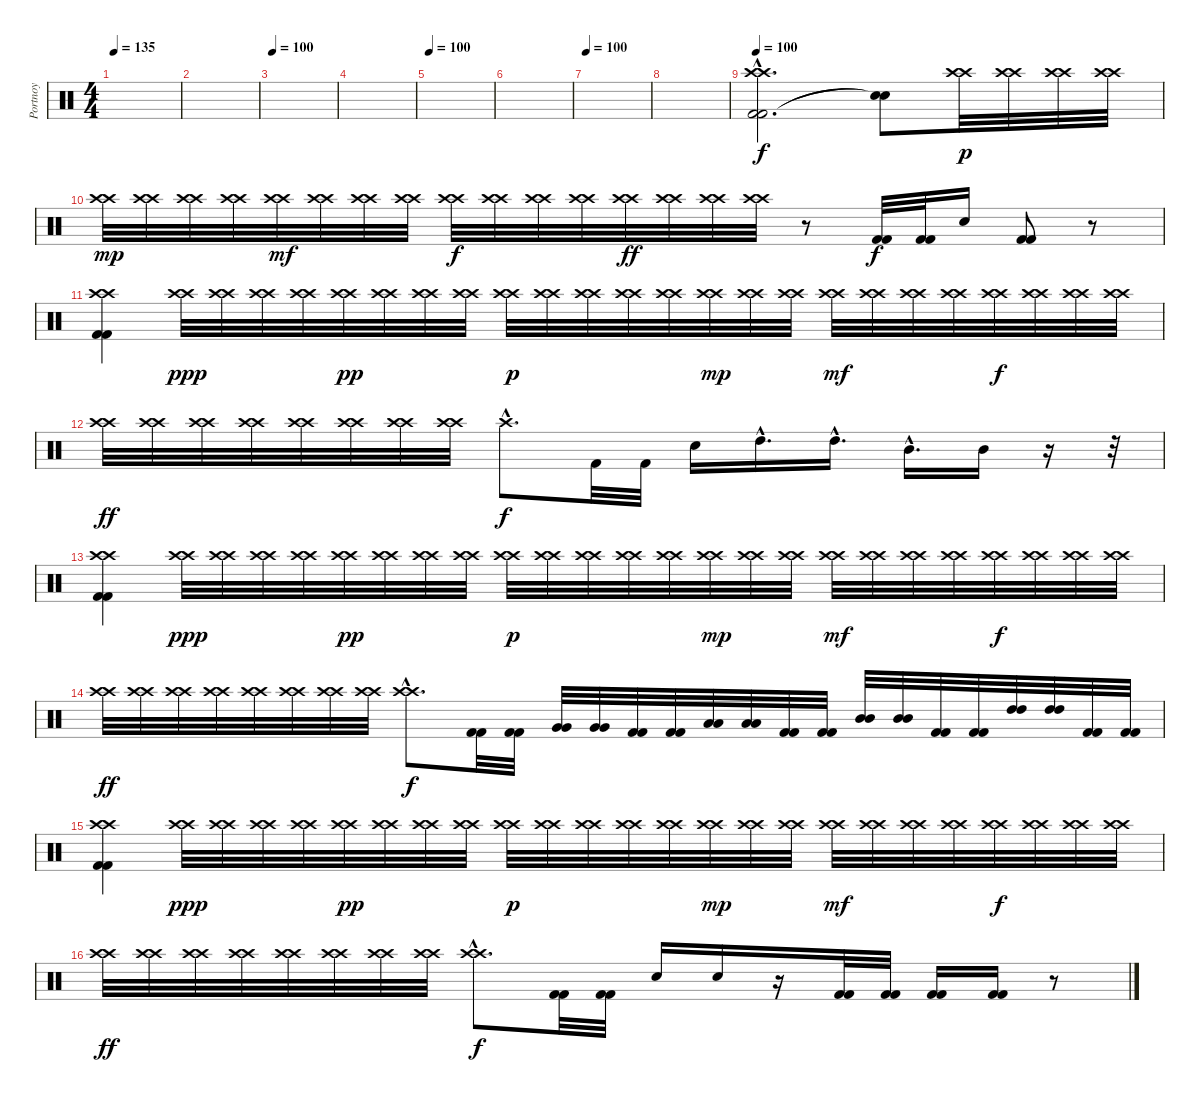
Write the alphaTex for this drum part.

\track ("Portnoy" "Portnoy") {instrument percussion}
\staff {score}
\articulation defaults
\ts (4 4)
\tempo 135
\tempo 100
\tempo 135
\clef neutral
\ks c
|
|
\tempo 100
|
|
\tempo 100
|
|
\tempo 100
|
|
\tempo 100
("Kick (hit) 2"{hac} "Kick (hit) 2"{hac} "Crash high (hit)"{hac} "Crash high (hit)"{hac}).2{d} ("Snare (hit)"{t} "Snare (hit)"{t}).8 ("Crash high (hit)" "Crash high (hit)").32{dy p} ("Crash high (hit)" "Crash high (hit)").32 ("Crash high (hit)" "Crash high (hit)").32 ("Crash high (hit)" "Crash high (hit)").32 |
("Crash high (hit)" "Crash high (hit)").32{dy mp} ("Crash high (hit)" "Crash high (hit)").32 ("Crash high (hit)" "Crash high (hit)").32 ("Crash high (hit)" "Crash high (hit)").32 ("Crash high (hit)" "Crash high (hit)").32{dy mf} ("Crash high (hit)" "Crash high (hit)").32 ("Crash high (hit)" "Crash high (hit)").32 ("Crash high (hit)" "Crash high (hit)").32 ("Crash high (hit)" "Crash high (hit)").32{dy f} ("Crash high (hit)" "Crash high (hit)").32 ("Crash high (hit)" "Crash high (hit)").32 ("Crash high (hit)" "Crash high (hit)").32 ("Crash high (hit)" "Crash high (hit)").32{dy ff} ("Crash high (hit)" "Crash high (hit)").32 ("Crash high (hit)" "Crash high (hit)").32 ("Crash high (hit)" "Crash high (hit)").32 r.8 ("Kick (hit) 2" "Kick (hit) 2").32{dy f} ("Kick (hit) 2" "Kick (hit) 2").32 "Electric Snare (hit)".16 ("Kick (hit) 2" "Kick (hit) 2").8 r.8 |
("Kick (hit) 2" "Kick (hit) 2" "Crash high (hit)" "Crash high (hit)").4 ("Crash high (hit)" "Crash high (hit)").32{dy ppp} ("Crash high (hit)" "Crash high (hit)").32 ("Crash high (hit)" "Crash high (hit)").32 ("Crash high (hit)" "Crash high (hit)").32 ("Crash high (hit)" "Crash high (hit)").32{dy pp} ("Crash high (hit)" "Crash high (hit)").32 ("Crash high (hit)" "Crash high (hit)").32 ("Crash high (hit)" "Crash high (hit)").32 ("Crash high (hit)" "Crash high (hit)").32{dy p} ("Crash high (hit)" "Crash high (hit)").32 ("Crash high (hit)" "Crash high (hit)").32 ("Crash high (hit)" "Crash high (hit)").32 ("Crash high (hit)" "Crash high (hit)").32 ("Crash high (hit)" "Crash high (hit)").32{dy mp} ("Crash high (hit)" "Crash high (hit)").32 ("Crash high (hit)" "Crash high (hit)").32 ("Crash high (hit)" "Crash high (hit)").32{dy mf} ("Crash high (hit)" "Crash high (hit)").32 ("Crash high (hit)" "Crash high (hit)").32 ("Crash high (hit)" "Crash high (hit)").32 ("Crash high (hit)" "Crash high (hit)").32{dy f} ("Crash high (hit)" "Crash high (hit)").32 ("Crash high (hit)" "Crash high (hit)").32 ("Crash high (hit)" "Crash high (hit)").32 |
("Crash high (hit)" "Crash high (hit)").32{dy ff} ("Crash high (hit)" "Crash high (hit)").32 ("Crash high (hit)" "Crash high (hit)").32 ("Crash high (hit)" "Crash high (hit)").32 ("Crash high (hit)" "Crash high (hit)").32 ("Crash high (hit)" "Crash high (hit)").32 ("Crash high (hit)" "Crash high (hit)").32 ("Crash high (hit)" "Crash high (hit)").32 "Crash high (hit)"{hac}.8{d dy f} "Kick (hit) 2".32 "Kick (hit) 2".32 "Electric Snare (hit)".16 "High Tom (hit)"{hac}.16{d} "High Tom (hit)"{hac}.16{d} "Mid Tom (hit)"{hac}.16{d} "Mid Tom (hit)".16 r.16 r.32 |
("Kick (hit) 2" "Kick (hit) 2" "Crash high (hit)" "Crash high (hit)").4 ("Crash high (hit)" "Crash high (hit)").32{dy ppp} ("Crash high (hit)" "Crash high (hit)").32 ("Crash high (hit)" "Crash high (hit)").32 ("Crash high (hit)" "Crash high (hit)").32 ("Crash high (hit)" "Crash high (hit)").32{dy pp} ("Crash high (hit)" "Crash high (hit)").32 ("Crash high (hit)" "Crash high (hit)").32 ("Crash high (hit)" "Crash high (hit)").32 ("Crash high (hit)" "Crash high (hit)").32{dy p} ("Crash high (hit)" "Crash high (hit)").32 ("Crash high (hit)" "Crash high (hit)").32 ("Crash high (hit)" "Crash high (hit)").32 ("Crash high (hit)" "Crash high (hit)").32 ("Crash high (hit)" "Crash high (hit)").32{dy mp} ("Crash high (hit)" "Crash high (hit)").32 ("Crash high (hit)" "Crash high (hit)").32 ("Crash high (hit)" "Crash high (hit)").32{dy mf} ("Crash high (hit)" "Crash high (hit)").32 ("Crash high (hit)" "Crash high (hit)").32 ("Crash high (hit)" "Crash high (hit)").32 ("Crash high (hit)" "Crash high (hit)").32{dy f} ("Crash high (hit)" "Crash high (hit)").32 ("Crash high (hit)" "Crash high (hit)").32 ("Crash high (hit)" "Crash high (hit)").32 |
("Crash high (hit)" "Crash high (hit)").32{dy ff} ("Crash high (hit)" "Crash high (hit)").32 ("Crash high (hit)" "Crash high (hit)").32 ("Crash high (hit)" "Crash high (hit)").32 ("Crash high (hit)" "Crash high (hit)").32 ("Crash high (hit)" "Crash high (hit)").32 ("Crash high (hit)" "Crash high (hit)").32 ("Crash high (hit)" "Crash high (hit)").32 ("Crash high (hit)"{hac} "Crash high (hit)"{hac}).8{d dy f} ("Kick (hit) 2" "Kick (hit) 2").32 ("Kick (hit) 2" "Kick (hit) 2").32 ("Very Low Tom (hit)" "Very Low Tom (hit)").32 ("Very Low Tom (hit)" "Very Low Tom (hit)").32 ("Kick (hit) 2" "Kick (hit) 2").32 ("Kick (hit) 2" "Kick (hit) 2").32 ("Low Tom (hit)" "Low Tom (hit)").32 ("Low Tom (hit)" "Low Tom (hit)").32 ("Kick (hit) 2" "Kick (hit) 2").32 ("Kick (hit) 2" "Kick (hit) 2").32 ("Mid Tom (hit)" "Mid Tom (hit)").32 ("Mid Tom (hit)" "Mid Tom (hit)").32 ("Kick (hit) 2" "Kick (hit) 2").32 ("Kick (hit) 2" "Kick (hit) 2").32 ("High Tom (hit)" "High Tom (hit)").32 ("High Tom (hit)" "High Tom (hit)").32 ("Kick (hit) 2" "Kick (hit) 2").32 ("Kick (hit) 2" "Kick (hit) 2").32 |
("Kick (hit) 2" "Kick (hit) 2" "Crash high (hit)" "Crash high (hit)").4 ("Crash high (hit)" "Crash high (hit)").32{dy ppp} ("Crash high (hit)" "Crash high (hit)").32 ("Crash high (hit)" "Crash high (hit)").32 ("Crash high (hit)" "Crash high (hit)").32 ("Crash high (hit)" "Crash high (hit)").32{dy pp} ("Crash high (hit)" "Crash high (hit)").32 ("Crash high (hit)" "Crash high (hit)").32 ("Crash high (hit)" "Crash high (hit)").32 ("Crash high (hit)" "Crash high (hit)").32{dy p} ("Crash high (hit)" "Crash high (hit)").32 ("Crash high (hit)" "Crash high (hit)").32 ("Crash high (hit)" "Crash high (hit)").32 ("Crash high (hit)" "Crash high (hit)").32 ("Crash high (hit)" "Crash high (hit)").32{dy mp} ("Crash high (hit)" "Crash high (hit)").32 ("Crash high (hit)" "Crash high (hit)").32 ("Crash high (hit)" "Crash high (hit)").32{dy mf} ("Crash high (hit)" "Crash high (hit)").32 ("Crash high (hit)" "Crash high (hit)").32 ("Crash high (hit)" "Crash high (hit)").32 ("Crash high (hit)" "Crash high (hit)").32{dy f} ("Crash high (hit)" "Crash high (hit)").32 ("Crash high (hit)" "Crash high (hit)").32 ("Crash high (hit)" "Crash high (hit)").32 |
("Crash high (hit)" "Crash high (hit)").32{dy ff} ("Crash high (hit)" "Crash high (hit)").32 ("Crash high (hit)" "Crash high (hit)").32 ("Crash high (hit)" "Crash high (hit)").32 ("Crash high (hit)" "Crash high (hit)").32 ("Crash high (hit)" "Crash high (hit)").32 ("Crash high (hit)" "Crash high (hit)").32 ("Crash high (hit)" "Crash high (hit)").32 ("Crash high (hit)"{hac} "Crash high (hit)"{hac}).8{d dy f} ("Kick (hit) 2" "Kick (hit) 2").32 ("Kick (hit) 2" "Kick (hit) 2").32 "Electric Snare (hit)".16 "Electric Snare (hit)".16 r.16 ("Kick (hit) 2" "Kick (hit) 2").32 ("Kick (hit) 2" "Kick (hit) 2").32 ("Kick (hit) 2" "Kick (hit) 2").16 ("Kick (hit) 2" "Kick (hit) 2").16 r.8
